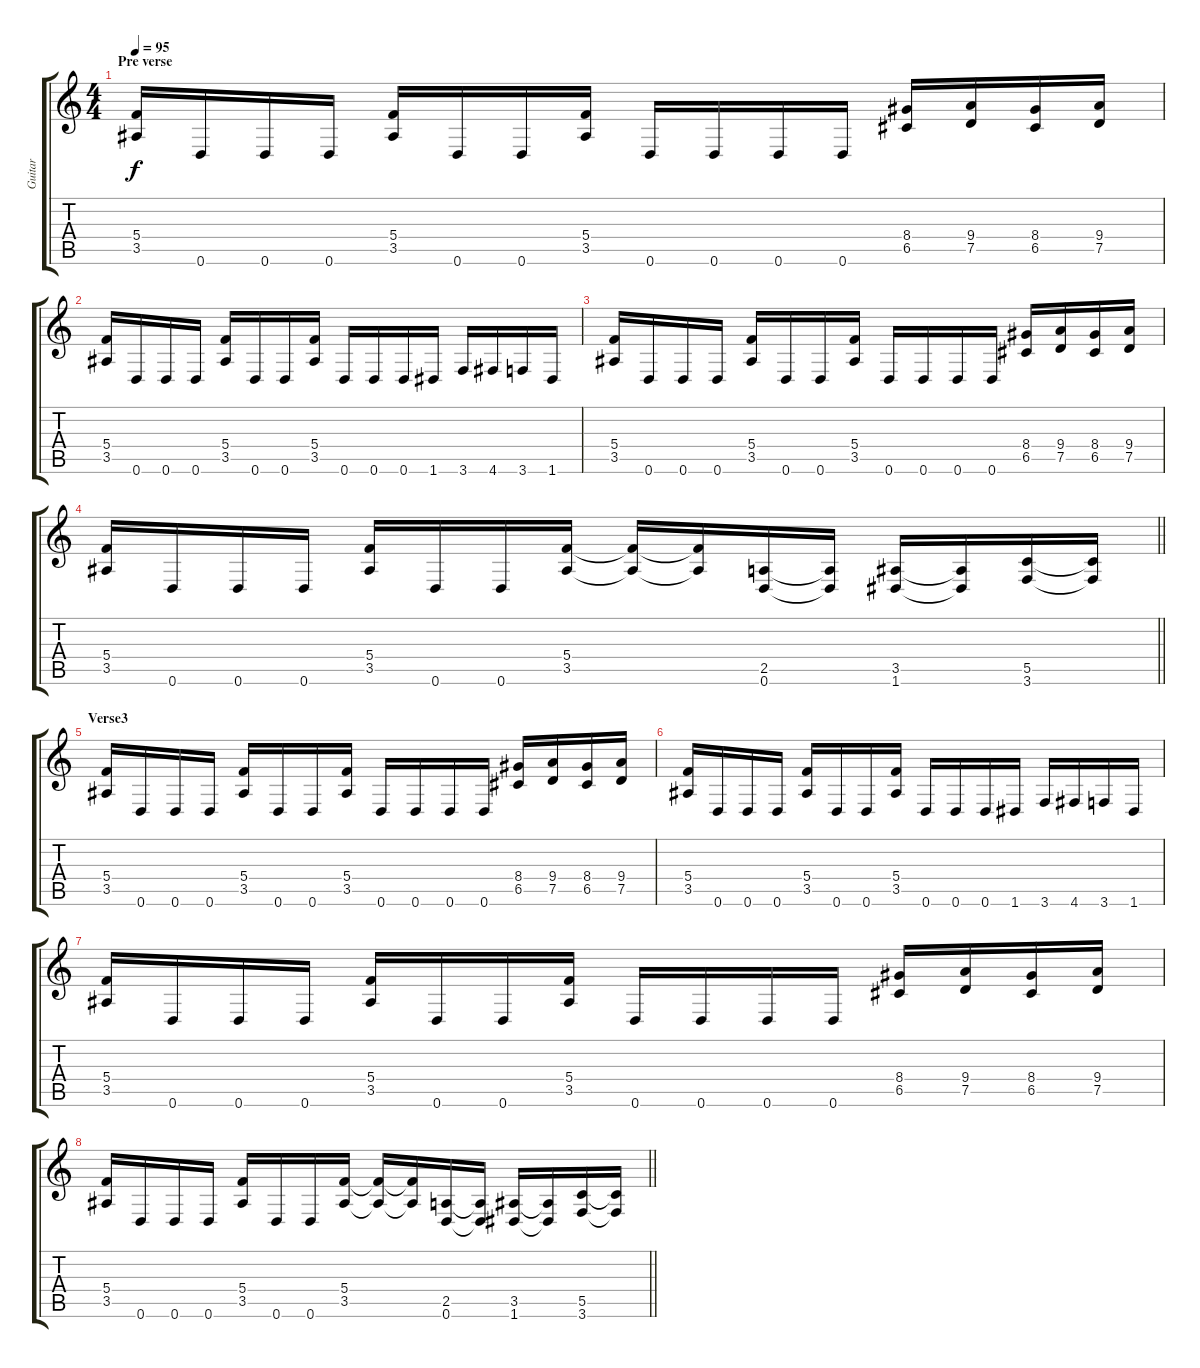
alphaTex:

\track ("Guitar" "Guitar") {instrument distortionguitar}
\staff {score tabs}
\tuning (D4 A3 F3 C3 G2 D2) {hide}
\ts (4 4)
\section ("" "Pre verse")
\tempo 95
\clef g2
\ks c
(5.4 3.5).16{dy f} 0.6.16 0.6.16 0.6.16 (5.4 3.5).16 0.6.16 0.6.16 (5.4 3.5).16 0.6.16 0.6.16 0.6.16 0.6.16 (8.4 6.5).16 (9.4 7.5).16 (8.4 6.5).16 (9.4 7.5).16 |
(5.4 3.5).16 0.6.16 0.6.16 0.6.16 (5.4 3.5).16 0.6.16 0.6.16 (5.4 3.5).16 0.6.16 0.6.16 0.6.16 1.6.16 3.6.16 4.6.16 3.6.16 1.6.16 |
(5.4 3.5).16 0.6.16 0.6.16 0.6.16 (5.4 3.5).16 0.6.16 0.6.16 (5.4 3.5).16 0.6.16 0.6.16 0.6.16 0.6.16 (8.4 6.5).16 (9.4 7.5).16 (8.4 6.5).16 (9.4 7.5).16 |
\barLineRight lightlight
(5.4 3.5).16 0.6.16 0.6.16 0.6.16 (5.4 3.5).16 0.6.16 0.6.16 (5.4 3.5).16 (5.4{t} 3.5{t}).16 (5.4{t} 3.5{t}).16 (2.5 0.6).16 (2.5{t} 0.6{t}).16 (3.5 1.6).16 (3.5{t} 1.6{t}).16 (5.5 3.6).16 (5.5{t} 3.6{t}).16 |
\section ("" "Verse3")
(5.4 3.5).16 0.6.16 0.6.16 0.6.16 (5.4 3.5).16 0.6.16 0.6.16 (5.4 3.5).16 0.6.16 0.6.16 0.6.16 0.6.16 (8.4 6.5).16 (9.4 7.5).16 (8.4 6.5).16 (9.4 7.5).16 |
(5.4 3.5).16 0.6.16 0.6.16 0.6.16 (5.4 3.5).16 0.6.16 0.6.16 (5.4 3.5).16 0.6.16 0.6.16 0.6.16 1.6.16 3.6.16 4.6.16 3.6.16 1.6.16 |
(5.4 3.5).16 0.6.16 0.6.16 0.6.16 (5.4 3.5).16 0.6.16 0.6.16 (5.4 3.5).16 0.6.16 0.6.16 0.6.16 0.6.16 (8.4 6.5).16 (9.4 7.5).16 (8.4 6.5).16 (9.4 7.5).16 |
\barLineRight lightlight
(5.4 3.5).16 0.6.16 0.6.16 0.6.16 (5.4 3.5).16 0.6.16 0.6.16 (5.4 3.5).16 (5.4{t} 3.5{t}).16 (5.4{t} 3.5{t}).16 (2.5 0.6).16 (2.5{t} 0.6{t}).16 (3.5 1.6).16 (3.5{t} 1.6{t}).16 (5.5 3.6).16 (5.5{t} 3.6{t}).16
